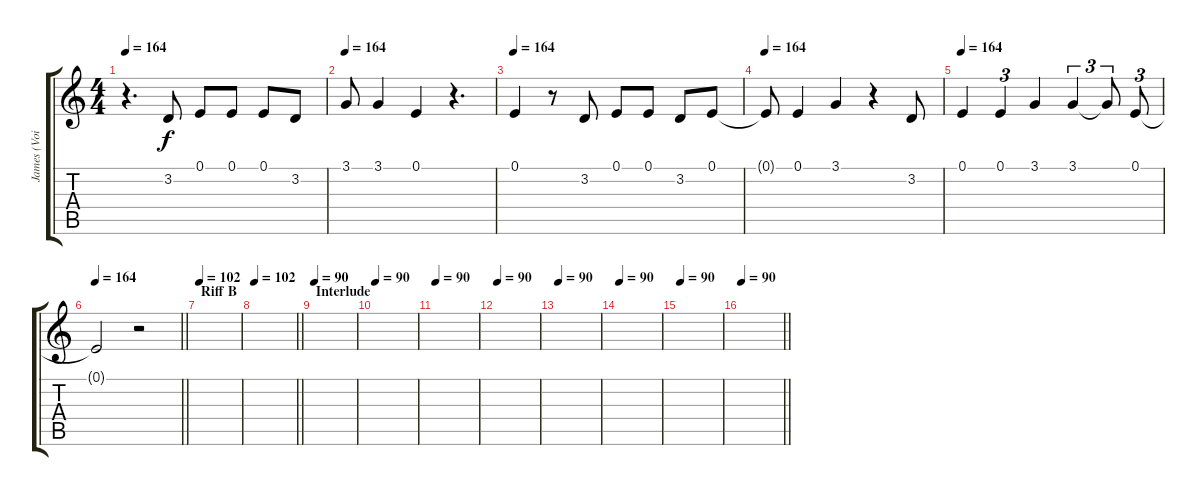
\track ("James (Voice)" "James (Voi") {instrument lead6voice}
\staff {score tabs}
\tuning (E4 B3 G3 D3 A2 E2) {hide}
\ts (4 4)
\tempo 164
\clef g2
\ks c
r.4{d dy f} 3.2.8 0.1.8 0.1.8 0.1.8 3.2.8 |
\tempo 164
3.1.8 3.1.4 0.1.4 r.4{d} |
\tempo 164
0.1.4 r.8 3.2.8 0.1.8 0.1.8 3.2.8 0.1.8 |
\tempo 164
0.1{t}.8 0.1.4 3.1.4 r.4 3.2.8 |
\tempo 164
0.1.4 0.1.4{tu (3 2)} 3.1.4 3.1.4{tu (3 2)} 3.1{t}.8{tu (3 2)} 0.1.8{tu (3 2)} |
\tempo 164
\barLineRight lightlight
0.1{t}.2 r.2 |
\section ("" "Riff B")
\tempo 102
|
\tempo 102
\barLineRight lightlight
|
\section ("" "Interlude")
\tempo 90
|
\tempo 90
|
\tempo 90
|
\tempo 90
|
\tempo 90
|
\tempo 90
|
\tempo 90
|
\tempo 90
\barLineRight lightlight
